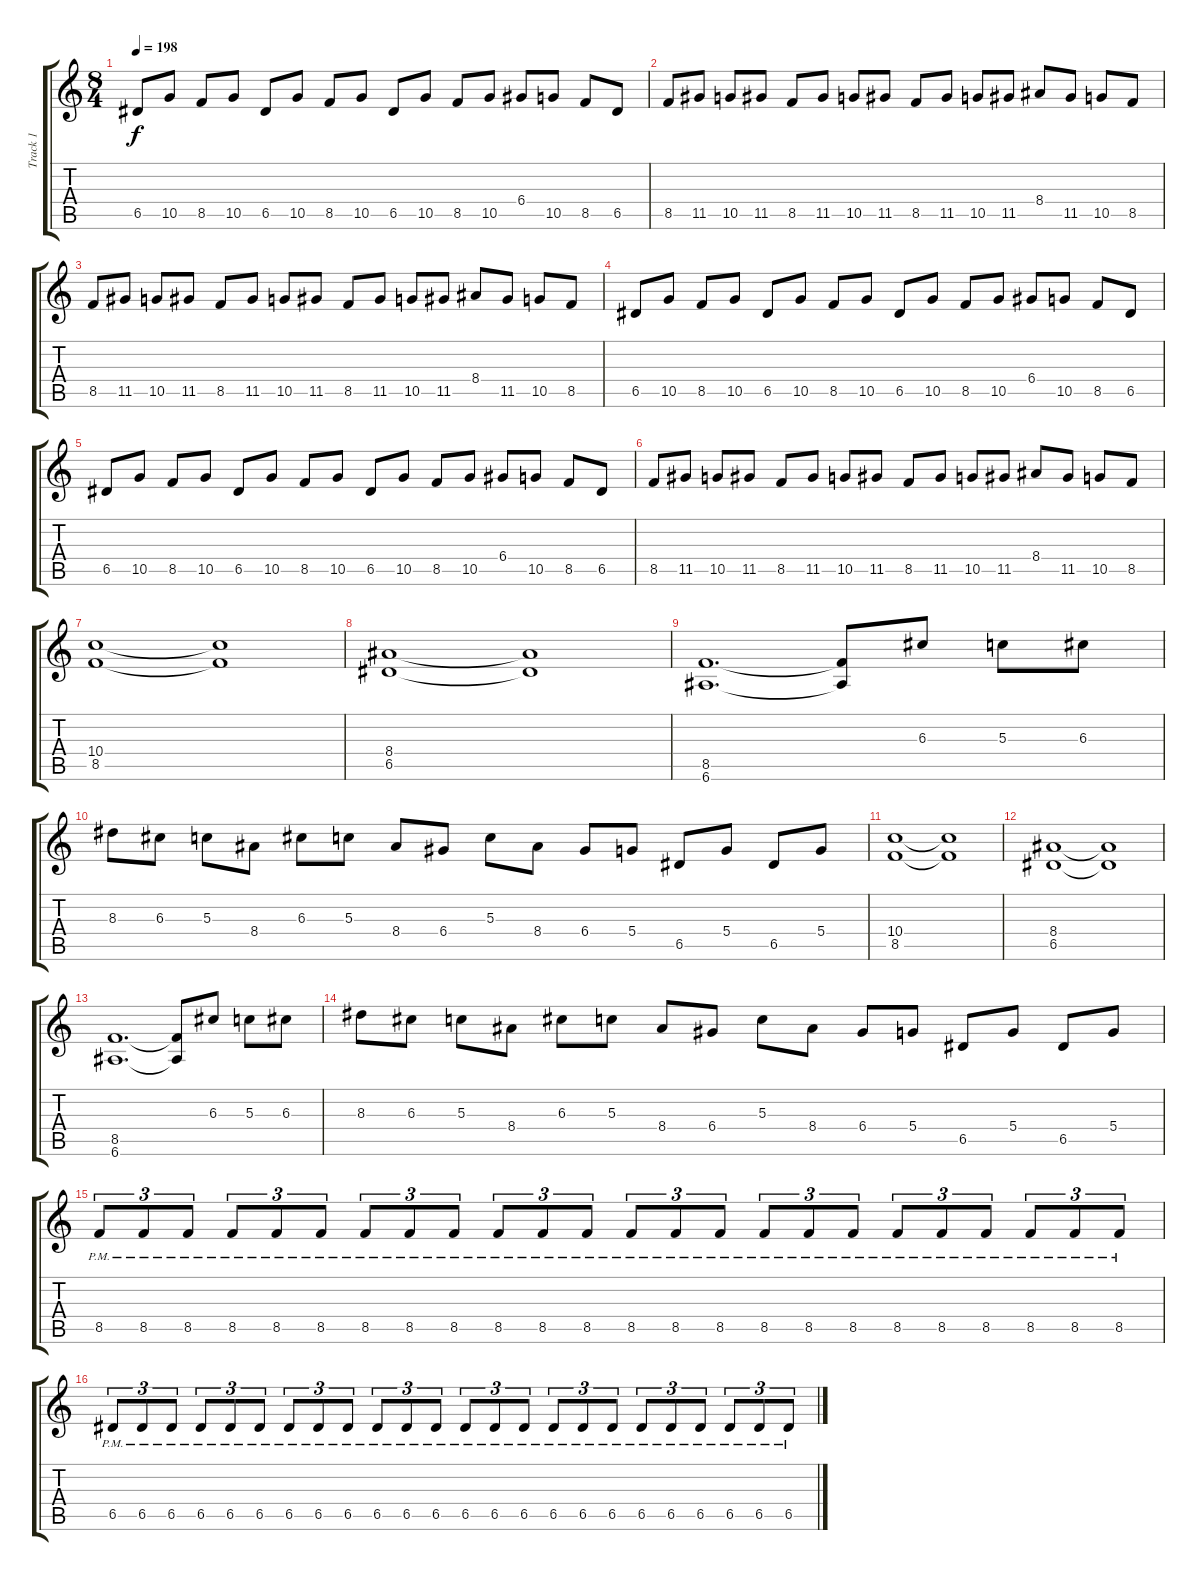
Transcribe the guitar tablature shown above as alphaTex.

\track ("Track 1" "Track 1") {instrument distortionguitar}
\staff {score tabs}
\tuning (E4 B3 G3 D3 A2 E2) {hide}
\ts (8 4)
\tempo 198
\clef g2
\ks c
6.5.8{dy f} 10.5.8 8.5.8 10.5.8 6.5.8 10.5.8 8.5.8 10.5.8 6.5.8 10.5.8 8.5.8 10.5.8 6.4.8 10.5.8 8.5.8 6.5.8 |
8.5.8 11.5.8 10.5.8 11.5.8 8.5.8 11.5.8 10.5.8 11.5.8 8.5.8 11.5.8 10.5.8 11.5.8 8.4.8 11.5.8 10.5.8 8.5.8 |
8.5.8 11.5.8 10.5.8 11.5.8 8.5.8 11.5.8 10.5.8 11.5.8 8.5.8 11.5.8 10.5.8 11.5.8 8.4.8 11.5.8 10.5.8 8.5.8 |
6.5.8 10.5.8 8.5.8 10.5.8 6.5.8 10.5.8 8.5.8 10.5.8 6.5.8 10.5.8 8.5.8 10.5.8 6.4.8 10.5.8 8.5.8 6.5.8 |
6.5.8 10.5.8 8.5.8 10.5.8 6.5.8 10.5.8 8.5.8 10.5.8 6.5.8 10.5.8 8.5.8 10.5.8 6.4.8 10.5.8 8.5.8 6.5.8 |
8.5.8 11.5.8 10.5.8 11.5.8 8.5.8 11.5.8 10.5.8 11.5.8 8.5.8 11.5.8 10.5.8 11.5.8 8.4.8 11.5.8 10.5.8 8.5.8 |
(10.4 8.5).1 (10.4{t} 8.5{t}).1 |
(8.4 6.5).1 (8.4{t} 6.5{t}).1 |
(8.5 6.6).1{d} (8.5{t} 6.6{t}).8 6.3.8 5.3.8 6.3.8 |
8.3.8 6.3.8 5.3.8 8.4.8 6.3.8 5.3.8 8.4.8 6.4.8 5.3.8 8.4.8 6.4.8 5.4.8 6.5.8 5.4.8 6.5.8 5.4.8 |
(10.4 8.5).1 (10.4{t} 8.5{t}).1 |
(8.4 6.5).1 (8.4{t} 6.5{t}).1 |
(8.5 6.6).1{d} (8.5{t} 6.6{t}).8 6.3.8 5.3.8 6.3.8 |
8.3.8 6.3.8 5.3.8 8.4.8 6.3.8 5.3.8 8.4.8 6.4.8 5.3.8 8.4.8 6.4.8 5.4.8 6.5.8 5.4.8 6.5.8 5.4.8 |
8.5{pm}.8{tu (3 2)} 8.5{pm}.8{tu (3 2)} 8.5{pm}.8{tu (3 2)} 8.5{pm}.8{tu (3 2)} 8.5{pm}.8{tu (3 2)} 8.5{pm}.8{tu (3 2)} 8.5{pm}.8{tu (3 2)} 8.5{pm}.8{tu (3 2)} 8.5{pm}.8{tu (3 2)} 8.5{pm}.8{tu (3 2)} 8.5{pm}.8{tu (3 2)} 8.5{pm}.8{tu (3 2)} 8.5{pm}.8{tu (3 2)} 8.5{pm}.8{tu (3 2)} 8.5{pm}.8{tu (3 2)} 8.5{pm}.8{tu (3 2)} 8.5{pm}.8{tu (3 2)} 8.5{pm}.8{tu (3 2)} 8.5{pm}.8{tu (3 2)} 8.5{pm}.8{tu (3 2)} 8.5{pm}.8{tu (3 2)} 8.5{pm}.8{tu (3 2)} 8.5{pm}.8{tu (3 2)} 8.5{pm}.8{tu (3 2)} |
6.5{pm}.8{tu (3 2)} 6.5{pm}.8{tu (3 2)} 6.5{pm}.8{tu (3 2)} 6.5{pm}.8{tu (3 2)} 6.5{pm}.8{tu (3 2)} 6.5{pm}.8{tu (3 2)} 6.5{pm}.8{tu (3 2)} 6.5{pm}.8{tu (3 2)} 6.5{pm}.8{tu (3 2)} 6.5{pm}.8{tu (3 2)} 6.5{pm}.8{tu (3 2)} 6.5{pm}.8{tu (3 2)} 6.5{pm}.8{tu (3 2)} 6.5{pm}.8{tu (3 2)} 6.5{pm}.8{tu (3 2)} 6.5{pm}.8{tu (3 2)} 6.5{pm}.8{tu (3 2)} 6.5{pm}.8{tu (3 2)} 6.5{pm}.8{tu (3 2)} 6.5{pm}.8{tu (3 2)} 6.5{pm}.8{tu (3 2)} 6.5{pm}.8{tu (3 2)} 6.5{pm}.8{tu (3 2)} 6.5{pm}.8{tu (3 2)}
